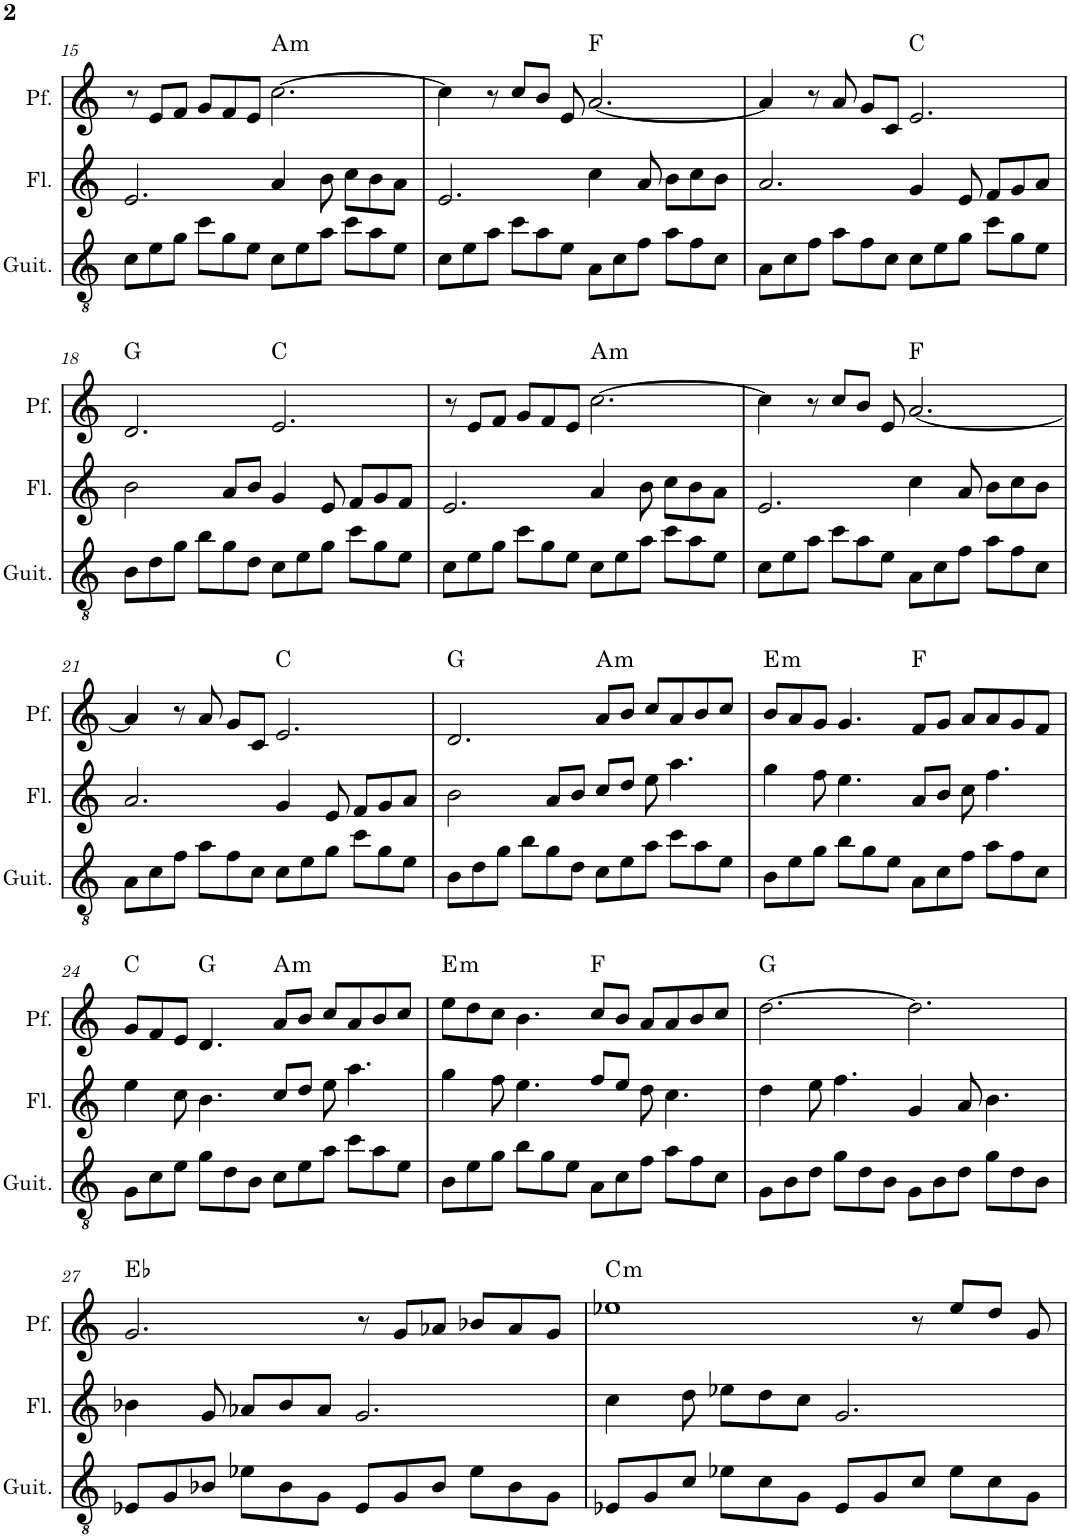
**kern	**kern	**kern	**harte
*part3	*part2	*part1	*part1
*staff3	*staff2	*staff1	*
*I"Classical Guitar	*I"Flute	*I"Piano	*
*I'Guit.	*I'Fl.	*	*
!!LO:PB:g=z
*clefGv2	*clefG2	*clefG2	*
*k[]	*k[]	*k[]	*
*M12/8	*M12/8	*M12/8	*
=15	=15	=15	=15
8c\L	2.e/	8r	.
8e\	.	8e/L	.
8g\J	.	8f/J	.
8cc\L	.	8g/L	.
8g\	.	8f/	.
8e\J	.	8e/J	.
!	!	!	!LO:H:kt=m
8c\L	4a/	[2.cc\	A:min
8e\	.	.	.
8a\J	8b\	.	.
8cc\L	8cc\L	.	.
8a\	8b\	.	.
8e\J	8a\J	.	.
=16	=16	=16	=16
8c\L	2.e/	4cc\]	.
8e\	.	.	.
8a\J	.	8r	.
8cc\L	.	8cc/L	.
8a\	.	8b/J	.
8e\J	.	8e/	.
8A\L	4cc\	[2.a/	F:maj
8c\	.	.	.
8f\J	8a/	.	.
8a\L	8b\L	.	.
8f\	8cc\	.	.
8c\J	8b\J	.	.
=17	=17	=17	=17
8A\L	2.a/	4a/]	.
8c\	.	.	.
8f\J	.	8r	.
8a\L	.	8a/	.
8f\	.	8g/L	.
8c\J	.	8c/J	.
8c\L	4g/	2.e/	C:maj
8e\	.	.	.
8g\J	8e/	.	.
8cc\L	8f/L	.	.
8g\	8g/	.	.
8e\J	8a/J	.	.
!!LO:LB:g=z
=18	=18	=18	=18
8B\L	2b\	2.d/	G:maj
8d\	.	.	.
8g\J	.	.	.
8b\L	.	.	.
8g\	8a/L	.	.
8d\J	8b/J	.	.
8c\L	4g/	2.e/	C:maj
8e\	.	.	.
8g\J	8e/	.	.
8cc\L	8f/L	.	.
8g\	8g/	.	.
8e\J	8f/J	.	.
=19	=19	=19	=19
8c\L	2.e/	8r	.
8e\	.	8e/L	.
8g\J	.	8f/J	.
8cc\L	.	8g/L	.
8g\	.	8f/	.
8e\J	.	8e/J	.
!	!	!	!LO:H:kt=m
8c\L	4a/	[2.cc\	A:min
8e\	.	.	.
8a\J	8b\	.	.
8cc\L	8cc\L	.	.
8a\	8b\	.	.
8e\J	8a\J	.	.
=20	=20	=20	=20
8c\L	2.e/	4cc\]	.
8e\	.	.	.
8a\J	.	8r	.
8cc\L	.	8cc/L	.
8a\	.	8b/J	.
8e\J	.	8e/	.
8A\L	4cc\	[2.a/	F:maj
8c\	.	.	.
8f\J	8a/	.	.
8a\L	8b\L	.	.
8f\	8cc\	.	.
8c\J	8b\J	.	.
!!LO:LB:g=z
=21	=21	=21	=21
8A\L	2.a/	4a/]	.
8c\	.	.	.
8f\J	.	8r	.
8a\L	.	8a/	.
8f\	.	8g/L	.
8c\J	.	8c/J	.
8c\L	4g/	2.e/	C:maj
8e\	.	.	.
8g\J	8e/	.	.
8cc\L	8f/L	.	.
8g\	8g/	.	.
8e\J	8a/J	.	.
=22	=22	=22	=22
8B\L	2b\	2.d/	G:maj
8d\	.	.	.
8g\J	.	.	.
8b\L	.	.	.
8g\	8a/L	.	.
8d\J	8b/J	.	.
!	!	!	!LO:H:kt=m
8c\L	8cc/L	8a/L	A:min
8e\	8dd/J	8b/J	.
8a\J	8ee\	8cc/L	.
8cc\L	4.aa\	8a/	.
8a\	.	8b/	.
8e\J	.	8cc/J	.
=23	=23	=23	=23
!	!	!	!LO:H:kt=m
8B\L	4gg\	8b/L	E:min
8e\	.	8a/	.
8g\J	8ff\	8g/J	.
8b\L	4.ee\	4.g/	.
8g\	.	.	.
8e\J	.	.	.
8A\L	8a/L	8f/L	F:maj
8c\	8b/J	8g/J	.
8f\J	8cc\	8a/L	.
8a\L	4.ff\	8a/	.
8f\	.	8g/	.
8c\J	.	8f/J	.
!!LO:LB:g=z
=24	=24	=24	=24
8G\L	4ee\	8g/L	C:maj
8c\	.	8f/	.
8e\J	8cc\	8e/J	.
8g\L	4.b\	4.d/	G:maj
8d\	.	.	.
8B\J	.	.	.
!	!	!	!LO:H:kt=m
8c\L	8cc/L	8a/L	A:min
8e\	8dd/J	8b/J	.
8a\J	8ee\	8cc/L	.
8cc\L	4.aa\	8a/	.
8a\	.	8b/	.
8e\J	.	8cc/J	.
=25	=25	=25	=25
!	!	!	!LO:H:kt=m
8B\L	4gg\	8ee\L	E:min
8e\	.	8dd\	.
8g\J	8ff\	8cc\J	.
8b\L	4.ee\	4.b\	.
8g\	.	.	.
8e\J	.	.	.
8A\L	8ff/L	8cc/L	F:maj
8c\	8ee/J	8b/J	.
8f\J	8dd\	8a/L	.
8a\L	4.cc\	8a/	.
8f\	.	8b/	.
8c\J	.	8cc/J	.
=26	=26	=26	=26
8G\L	4dd\	[2.dd\	G:maj
8B\	.	.	.
8d\J	8ee\	.	.
8g\L	4.ff\	.	.
8d\	.	.	.
8B\J	.	.	.
8G\L	4g/	2.dd\]	.
8B\	.	.	.
8d\J	8a/	.	.
8g\L	4.b\	.	.
8d\	.	.	.
8B\J	.	.	.
!!LO:LB:g=z
=27	=27	=27	=27
8E-X/L	4b-X\	2.g/	Eb:maj
8G/	.	.	.
8B-X/J	8g/	.	.
8e-X\L	8a-X/L	.	.
8B-\	8b-/	.	.
8G\J	8a-/J	.	.
8E-/L	2.g/	8r	.
8G/	.	8g/L	.
8B-/J	.	8a-X/J	.
8e-\L	.	8b-X/L	.
8B-\	.	8a-/	.
8G\J	.	8g/J	.
=28	=28	=28	=28
!	!	!	!LO:H:kt=m
8E-X/L	4cc\	1ee-X	C:min
8G/	.	.	.
8c/J	8dd\	.	.
8e-X\L	8ee-X\L	.	.
8c\	8dd\	.	.
8G\J	8cc\J	.	.
8E-/L	2.g/	.	.
8G/	.	.	.
8c/J	.	8r	.
8e-\L	.	8ee-/L	.
8c\	.	8dd/J	.
8G\J	.	8g/	.
=	=	=	=
*-	*-	*-	*-
